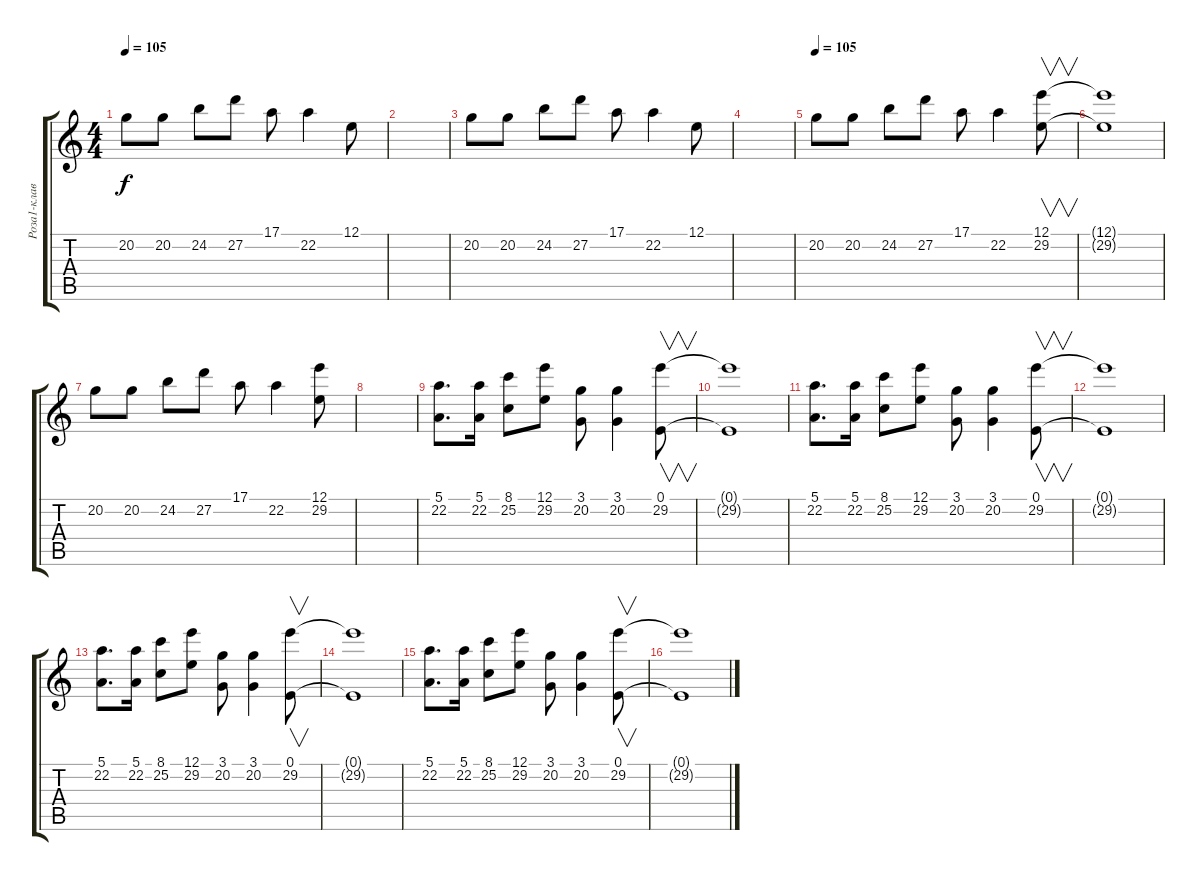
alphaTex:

\track ("Роза1-клавиши" "Роза1-клав") {instrument rockorgan}
\staff {score tabs}
\tuning (E4 B3 G3 D3 A2 E2) {hide}
\ts (4 4)
\tempo 105
\clef g2
\ks c
20.2.8{dy f} 20.2.8 24.2.8 27.2.8 17.1.8 22.2.4 12.1.8 |
|
20.2.8 20.2.8 24.2.8 27.2.8 17.1.8 22.2.4 12.1.8 |
|
\tempo 105
20.2.8 20.2.8 24.2.8 27.2.8 17.1.8 22.2.4 (12.1 29.2).8{v} |
(12.1{t} 29.2{t}).1 |
20.2.8 20.2.8 24.2.8 27.2.8 17.1.8 22.2.4 (12.1 29.2).8 |
|
(5.1 22.2).8{d} (5.1 22.2).16 (8.1 25.2).8 (12.1 29.2).8 (3.1 20.2).8 (3.1 20.2).4 (0.1 29.2).8{v} |
(0.1{t} 29.2{t}).1 |
(5.1 22.2).8{d} (5.1 22.2).16 (8.1 25.2).8 (12.1 29.2).8 (3.1 20.2).8 (3.1 20.2).4 (0.1 29.2).8{v} |
(0.1{t} 29.2{t}).1 |
(5.1 22.2).8{d} (5.1 22.2).16 (8.1 25.2).8 (12.1 29.2).8 (3.1 20.2).8 (3.1 20.2).4 (0.1 29.2).8{v} |
(0.1{t} 29.2{t}).1 |
(5.1 22.2).8{d} (5.1 22.2).16 (8.1 25.2).8 (12.1 29.2).8 (3.1 20.2).8 (3.1 20.2).4 (0.1 29.2).8{v} |
(0.1{t} 29.2{t}).1
